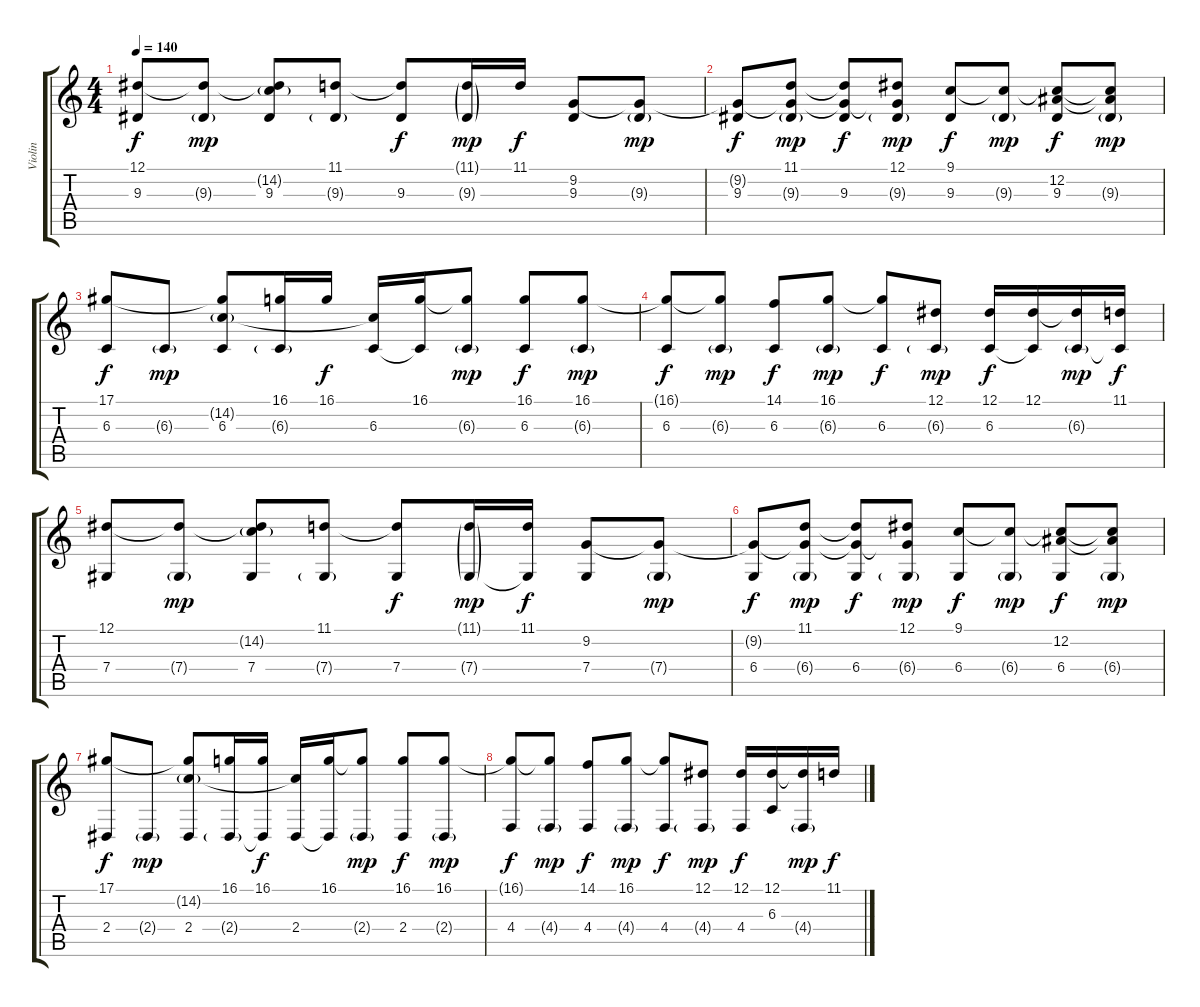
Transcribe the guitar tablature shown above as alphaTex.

\track ("Violin" "Violin") {instrument fx1rain}
\staff {score tabs}
\tuning (Eb4 Bb3 Gb3 Db3 Ab2 Db2) {hide}
\ts (4 4)
\tempo 140
\clef g2
\ks c
(12.1 9.3).8{dy f instrument fx1rain} (12.1{t} 9.3{g}).8{dy mp} (12.1{t} 14.2{g} 9.3).8 (11.1 9.3{g}).8 (11.1{t} 9.3).8{dy f} (11.1{g} 9.3{g}).16{dy mp} 11.1.16{dy f} (9.2 9.3).8 (9.2{t} 9.3{g}).8{dy mp} |
(9.2{t} 9.3).8{dy f} (11.1 9.2{t} 9.3{g}).8{dy mp} (11.1{t} 9.2{t} 9.3).8{dy f} (12.1 9.2{t} 9.3{g}).8{dy mp} (9.1 9.3).8{dy f} (9.1{t} 9.3{g}).8{dy mp} (9.1{t} 12.2 9.3).8{dy f} (9.1{t} 12.2{t} 9.3{g}).8{dy mp} |
(17.1 6.3).8{dy f} 6.3{g}.8{dy mp} (17.1{t} 14.2{g} 6.3).8 (16.1 6.3{g}).16 16.1.16{dy f} (14.2{t} 6.3).16 (16.1 6.3{t}).16 (16.1{t} 6.3{g}).8{dy mp} (16.1 6.3).8{dy f} (16.1 6.3{g}).8{dy mp} |
(16.1{t} 6.3).8{dy f} (16.1{t} 6.3{g}).8{dy mp} (14.1 6.3).8{dy f} (16.1 6.3{g}).8{dy mp} (16.1{t} 6.3).8{dy f} (12.1 6.3{g}).8{dy mp} (12.1 6.3).16{dy f} (12.1 6.3{t}).16 (12.1{t} 6.3{g}).16{dy mp} (11.1 6.3{t}).16{dy f} |
(12.1 7.4).8 (12.1{t} 7.4{g}).8{dy mp} (12.1{t} 14.2{g} 7.4).8 (11.1 7.4{g}).8 (11.1{t} 7.4).8{dy f} (11.1{g} 7.4{g}).16{dy mp} (11.1 7.4{t}).16{dy f} (9.2 7.4).8 (9.2{t} 7.4{g}).8{dy mp} |
(9.2{t} 6.4).8{dy f} (11.1 9.2{t} 6.4{g}).8{dy mp} (11.1{t} 9.2{t} 6.4).8{dy f} (12.1 9.2{t} 6.4{g}).8{dy mp} (9.1 6.4).8{dy f} (9.1{t} 6.4{g}).8{dy mp} (9.1{t} 12.2 6.4).8{dy f} (9.1{t} 12.2{t} 6.4{g}).8{dy mp} |
(17.1 2.4).8{dy f} 2.4{g}.8{dy mp} (17.1{t} 14.2{g} 2.4).8 (16.1 2.4{g}).16 (16.1 2.4{t}).16{dy f} (14.2{t} 2.4).16 (16.1 2.4{t}).16 (16.1{t} 2.4{g}).8{dy mp} (16.1 2.4).8{dy f} (16.1 2.4{g}).8{dy mp} |
(16.1{t} 4.4).8{dy f} (16.1{t} 4.4{g}).8{dy mp} (14.1 4.4).8{dy f} (16.1 4.4{g}).8{dy mp} (16.1{t} 4.4).8{dy f} (12.1 4.4{g}).8{dy mp} (12.1 4.4).16{dy f} (12.1 6.3).16 (12.1{t} 4.4{g}).16{dy mp} 11.1.16{dy f}
